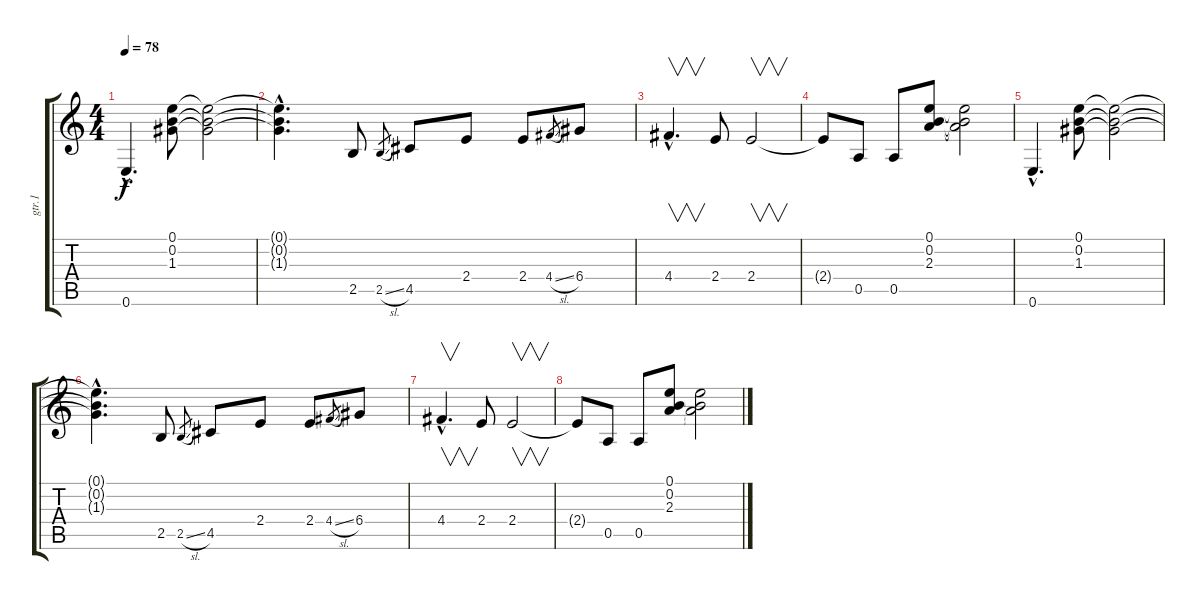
\track ("gtr.1" "gtr.1") {instrument acousticguitarsteel}
\staff {score tabs}
\tuning (E4 B3 G3 D3 A2 E2) {hide}
\ts (4 4)
\tempo 78
\clef g2
\ks c
0.6{hac}.4{d dy f} (0.1 0.2 1.3).8 (0.1{t} 0.2{t} 1.3{t}).2 |
(0.1{hac t} 0.2{hac t} 1.3{hac t}).4{d} 2.5.8 2.5{sl}.8{gr} 4.5.8 2.4.8 2.4.8 4.4{sl}.8{gr} 6.4.8 |
4.4{hac}.4{v d} 2.4.8 2.4.2{v} |
2.4{t}.8 0.5.8 0.5.8 (0.1 0.2 2.3).8 (0.1{t} 0.2{t} 2.3{t}).2 |
0.6{hac}.4{d volume 13} (0.1 0.2 1.3).8 (0.1{t} 0.2{t} 1.3{t}).2 |
(0.1{hac t} 0.2{hac t} 1.3{hac t}).4{d volume 10} 2.5.8 2.5{sl}.8{gr} 4.5.8 2.4.8 2.4.8 4.4{sl}.8{gr} 6.4.8 |
4.4{hac}.4{v d volume 5} 2.4.8 2.4.2{v} |
2.4{t}.8{volume 0} 0.5.8 0.5.8 (0.1 0.2 2.3).8 (0.1{t} 0.2{t} 2.3{t}).2
